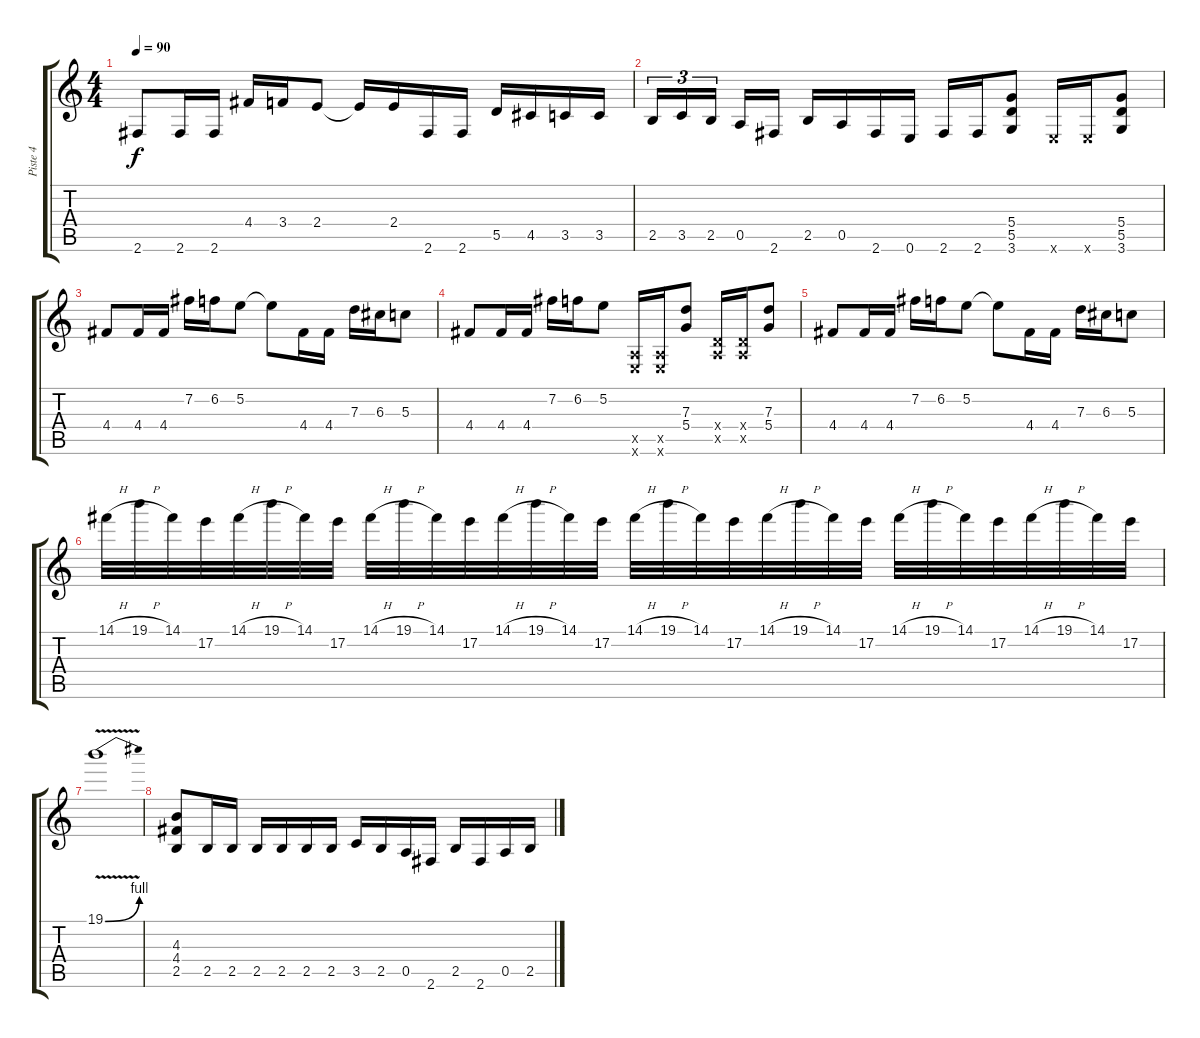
\track ("Piste 4" "Piste 4") {instrument distortionguitar}
\staff {score tabs}
\tuning (E4 B3 G3 D3 A2 E2) {hide}
\ts (4 4)
\tempo 90
\clef g2
\ks c
2.6.8{dy f} 2.6.16 2.6.16 4.4.16 3.4.16 2.4.8 2.4{t}.16 2.4.16 2.6.16 2.6.16 5.5.16 4.5.16 3.5.16 3.5.16 |
2.5.16{tu (3 2)} 3.5.16{tu (3 2)} 2.5.16{tu (3 2)} 0.5.16 2.6.16 2.5.16 0.5.16 2.6.16 0.6.16 2.6.16 2.6.16 (5.4 5.5 3.6).8 0.6{x}.16 0.6{x}.16 (5.4 5.5 3.6).8 |
4.4.8 4.4.16 4.4.16 7.2.16 6.2.16 5.2.8 5.2{t}.8 4.4.16 4.4.16 7.3.16 6.3.16 5.3.8 |
4.4.8 4.4.16 4.4.16 7.2.16 6.2.16 5.2.8 (0.5{x} 0.6{x}).16 (0.5{x} 0.6{x}).16 (7.3 5.4).8 (0.4{x} 0.5{x}).16 (0.4{x} 0.5{x}).16 (7.3 5.4).8 |
4.4.8 4.4.16 4.4.16 7.2.16 6.2.16 5.2.8 5.2{t}.8 4.4.16 4.4.16 7.3.16 6.3.16 5.3.8 |
14.1{h}.32 19.1{h}.32 14.1.32 17.2.32 14.1{h}.32 19.1{h}.32 14.1.32 17.2.32 14.1{h}.32 19.1{h}.32 14.1.32 17.2.32 14.1{h}.32 19.1{h}.32 14.1.32 17.2.32 14.1{h}.32 19.1{h}.32 14.1.32 17.2.32 14.1{h}.32 19.1{h}.32 14.1.32 17.2.32 14.1{h}.32 19.1{h}.32 14.1.32 17.2.32 14.1{h}.32 19.1{h}.32 14.1.32 17.2.32 |
19.1{be (bend 0 0 60 4) v}.1 |
(4.3 4.4 2.5).8 2.5.16 2.5.16 2.5.16 2.5.16 2.5.16 2.5.16 3.5.16 2.5.16 0.5.16 2.6.16 2.5.16 2.6.16 0.5.16 2.5.16
